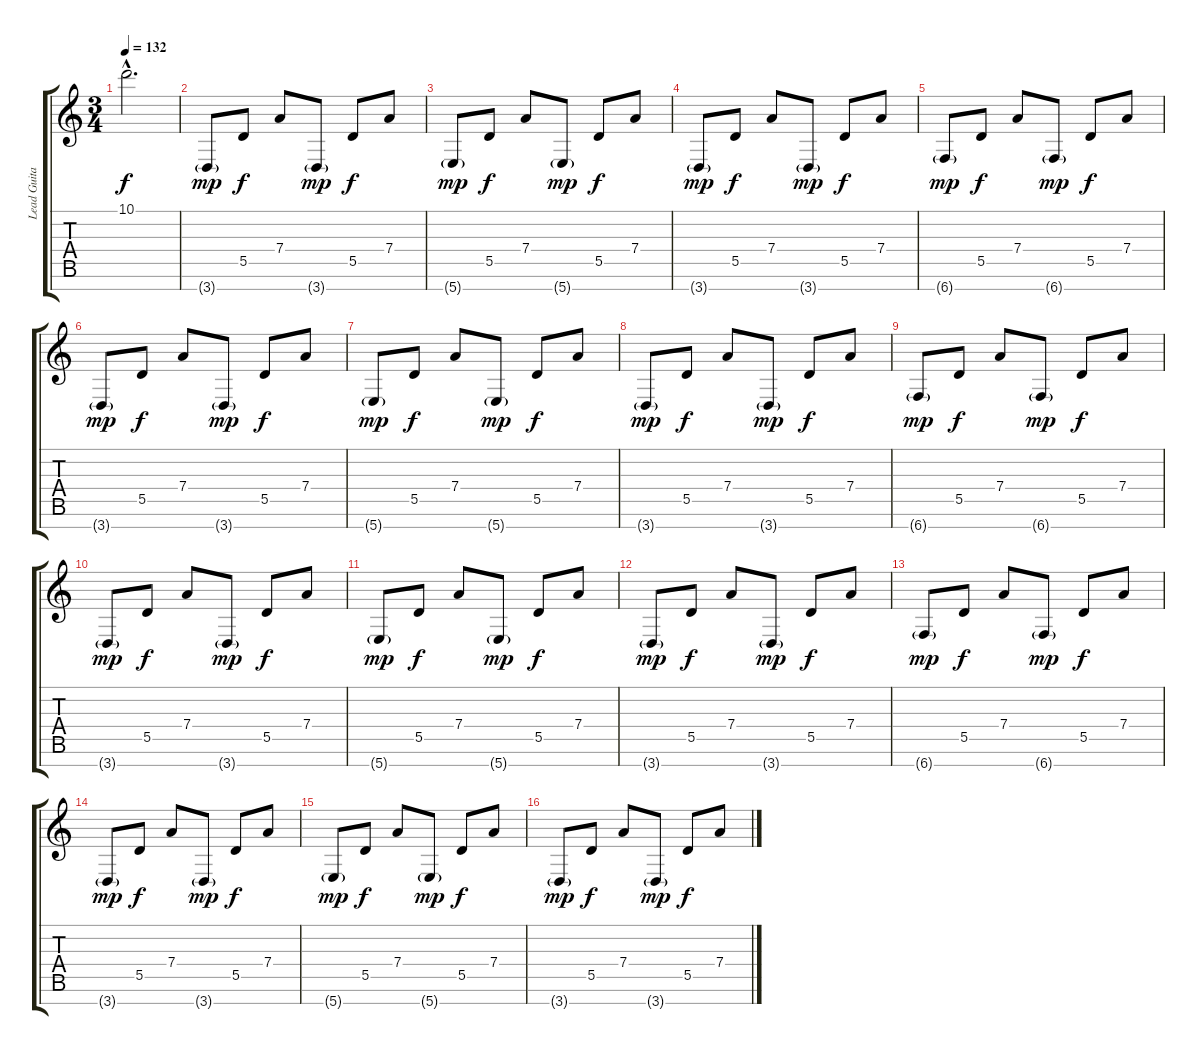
\track ("Lead Guitar I" "Lead Guita") {instrument overdrivenguitar}
\staff {score tabs}
\tuning (E4 B3 G3 D3 A2 E2 B1) {hide}
\ts (3 4)
\tempo 132
\clef g2
\ks c
10.1{hac t}.2{d dy f} |
3.7{g}.8{dy mp volume 14 instrument overdrivenguitar} 5.5.8{dy f} 7.4.8 3.7{g}.8{dy mp} 5.5.8{dy f} 7.4.8 |
5.7{g}.8{dy mp} 5.5.8{dy f} 7.4.8 5.7{g}.8{dy mp} 5.5.8{dy f} 7.4.8 |
3.7{g}.8{dy mp} 5.5.8{dy f} 7.4.8 3.7{g}.8{dy mp} 5.5.8{dy f} 7.4.8 |
6.7{g}.8{dy mp} 5.5.8{dy f} 7.4.8 6.7{g}.8{dy mp} 5.5.8{dy f} 7.4.8 |
3.7{g}.8{dy mp volume 14} 5.5.8{dy f} 7.4.8 3.7{g}.8{dy mp} 5.5.8{dy f} 7.4.8 |
5.7{g}.8{dy mp} 5.5.8{dy f} 7.4.8 5.7{g}.8{dy mp} 5.5.8{dy f} 7.4.8 |
3.7{g}.8{dy mp} 5.5.8{dy f} 7.4.8 3.7{g}.8{dy mp} 5.5.8{dy f} 7.4.8 |
6.7{g}.8{dy mp} 5.5.8{dy f} 7.4.8 6.7{g}.8{dy mp} 5.5.8{dy f} 7.4.8 |
3.7{g}.8{dy mp volume 14} 5.5.8{dy f} 7.4.8 3.7{g}.8{dy mp} 5.5.8{dy f} 7.4.8 |
5.7{g}.8{dy mp} 5.5.8{dy f} 7.4.8 5.7{g}.8{dy mp} 5.5.8{dy f} 7.4.8 |
3.7{g}.8{dy mp} 5.5.8{dy f} 7.4.8 3.7{g}.8{dy mp} 5.5.8{dy f} 7.4.8 |
6.7{g}.8{dy mp} 5.5.8{dy f} 7.4.8 6.7{g}.8{dy mp} 5.5.8{dy f} 7.4.8 |
3.7{g}.8{dy mp volume 14} 5.5.8{dy f} 7.4.8 3.7{g}.8{dy mp} 5.5.8{dy f} 7.4.8 |
5.7{g}.8{dy mp} 5.5.8{dy f} 7.4.8 5.7{g}.8{dy mp} 5.5.8{dy f} 7.4.8 |
3.7{g}.8{dy mp} 5.5.8{dy f} 7.4.8 3.7{g}.8{dy mp} 5.5.8{dy f} 7.4.8
